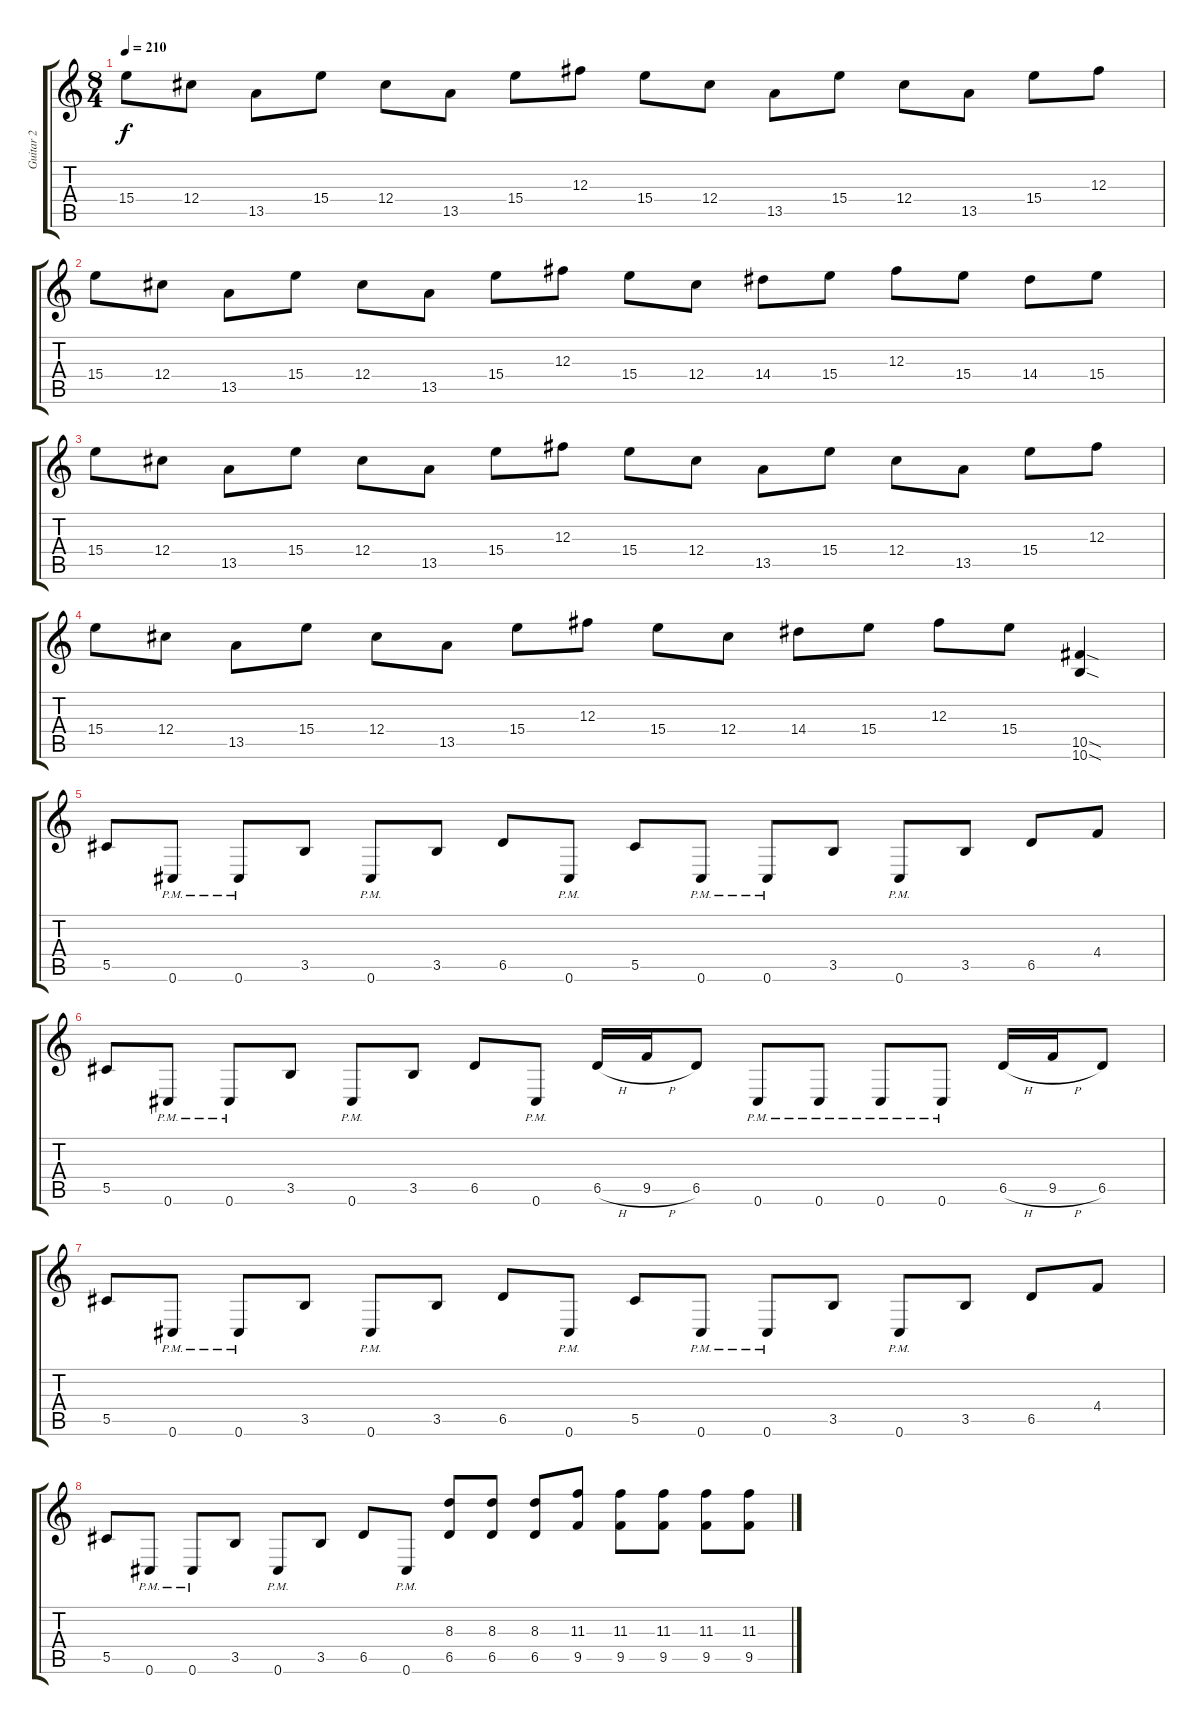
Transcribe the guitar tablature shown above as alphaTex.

\track ("Guitar 2" "Guitar 2") {instrument distortionguitar}
\staff {score tabs}
\tuning (Eb4 Bb3 Gb3 Db3 Ab2 Db2) {hide}
\ts (8 4)
\tempo 210
\clef g2
\ks c
15.4.8{dy f balance 2} 12.4.8 13.5.8 15.4.8 12.4.8 13.5.8 15.4.8 12.3.8 15.4.8 12.4.8 13.5.8 15.4.8 12.4.8 13.5.8 15.4.8 12.3.8 |
15.4.8 12.4.8 13.5.8 15.4.8 12.4.8 13.5.8 15.4.8 12.3.8 15.4.8 12.4.8 14.4.8 15.4.8 12.3.8 15.4.8 14.4.8 15.4.8 |
15.4.8 12.4.8 13.5.8 15.4.8 12.4.8 13.5.8 15.4.8 12.3.8 15.4.8 12.4.8 13.5.8 15.4.8 12.4.8 13.5.8 15.4.8 12.3.8 |
15.4.8 12.4.8 13.5.8 15.4.8 12.4.8 13.5.8 15.4.8 12.3.8 15.4.8 12.4.8 14.4.8 15.4.8 12.3.8 15.4.8 (10.5{sod} 10.6{sod}).4 |
5.5.8 0.6{pm}.8 0.6{pm}.8 3.5.8 0.6{pm}.8 3.5.8 6.5.8 0.6{pm}.8 5.5.8 0.6{pm}.8 0.6{pm}.8 3.5.8 0.6{pm}.8 3.5.8 6.5.8 4.4.8 |
5.5.8 0.6{pm}.8 0.6{pm}.8 3.5.8 0.6{pm}.8 3.5.8 6.5.8 0.6{pm}.8 6.5{h}.16 9.5{h}.16 6.5.8 0.6{pm}.8 0.6{pm}.8 0.6{pm}.8 0.6{pm}.8 6.5{h}.16 9.5{h}.16 6.5.8 |
5.5.8 0.6{pm}.8 0.6{pm}.8 3.5.8 0.6{pm}.8 3.5.8 6.5.8 0.6{pm}.8 5.5.8 0.6{pm}.8 0.6{pm}.8 3.5.8 0.6{pm}.8 3.5.8 6.5.8 4.4.8 |
5.5.8 0.6{pm}.8 0.6{pm}.8 3.5.8 0.6{pm}.8 3.5.8 6.5.8 0.6{pm}.8 (8.3 6.5).8 (8.3 6.5).8 (8.3 6.5).8 (11.3 9.5).8 (11.3 9.5).8 (11.3 9.5).8 (11.3 9.5).8 (11.3 9.5).8
